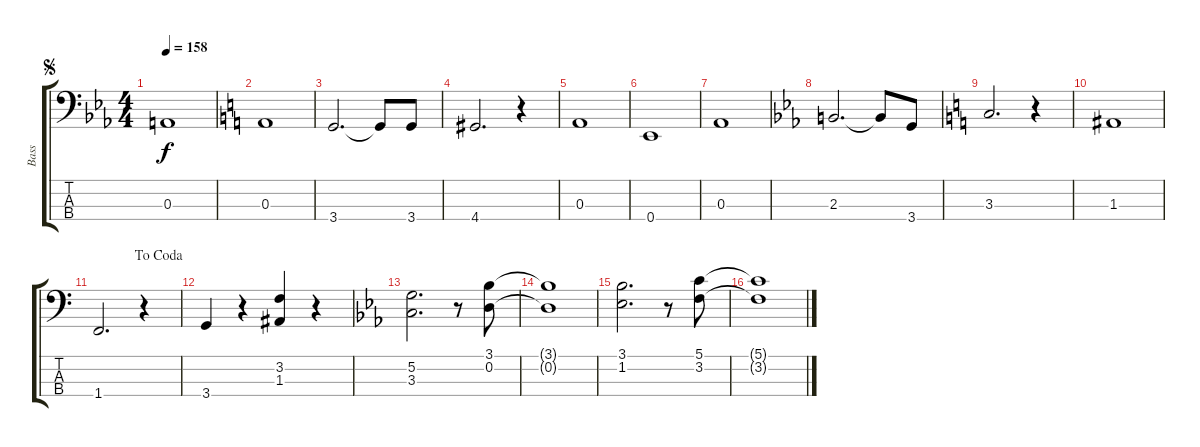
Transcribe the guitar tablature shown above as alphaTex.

\track ("Bass" "Bass") {instrument electricbassfinger}
\staff {score tabs}
\tuning (G2 D2 A1 E1) {hide}
\ts (4 4)
\jump segno
\tempo 158
\clef f4
\ks eb
0.3.1{dy f} |
\ks c
0.3.1 |
3.4.2{d} 3.4{t}.8 3.4.8 |
4.4.2{d} r.4 |
0.3.1 |
0.4.1 |
0.3.1 |
\ks eb
2.3.2{d} 2.3{t}.8 3.4.8 |
\ks c
3.3.2{d} r.4 |
1.3.1 |
\jump dacoda
1.4.2{d} r.4 |
3.4.4 r.4 (3.2 1.3).4 r.4 |
\ks eb
(5.2 3.3).2{d} r.8 (3.1 0.2).8 |
(3.1{t} 0.2{t}).1 |
(3.1 1.2).2{d} r.8 (5.1 3.2).8 |
(5.1{t} 3.2{t}).1
